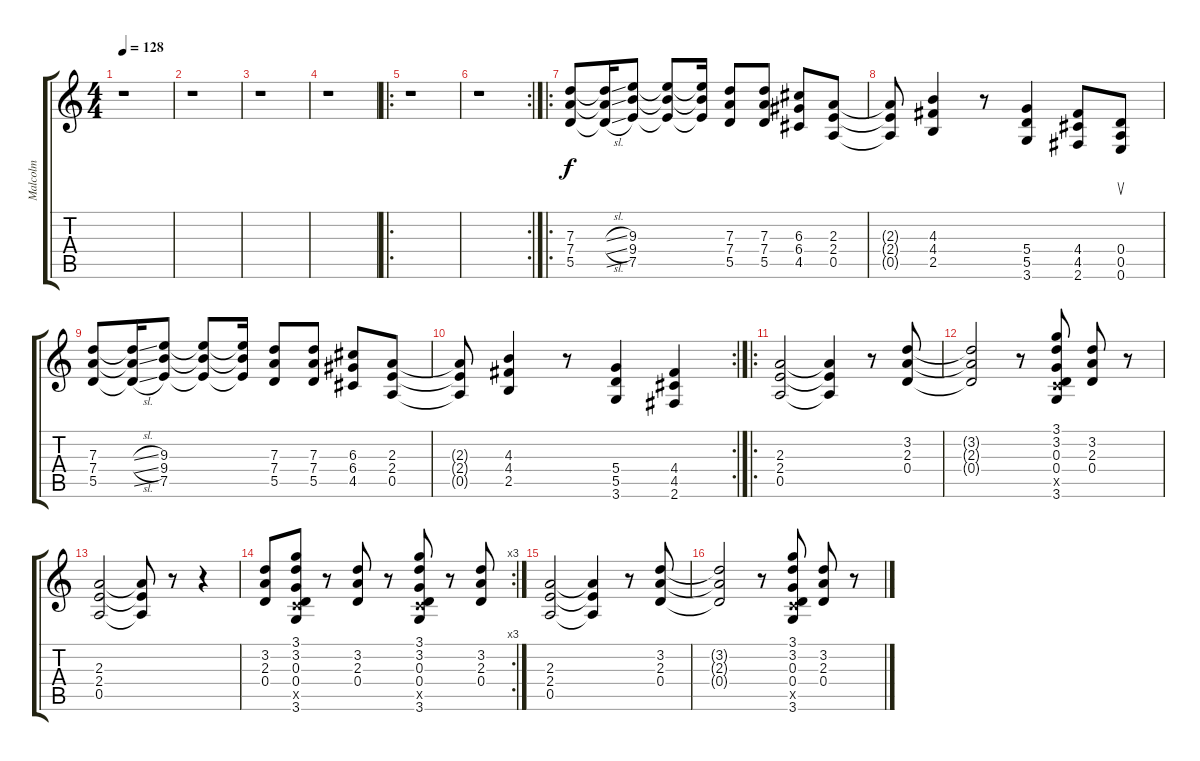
\track ("Malcolm" "Malcolm") {instrument distortionguitar}
\staff {score tabs}
\tuning (E4 B3 G3 D3 A2 E2) {hide}
\ts (4 4)
\tempo 128
\clef g2
\ks c
r.1{dy f instrument distortionguitar} |
r.1 |
r.1 |
r.1 |
\ro
r.1 |
\rc 2
r.1 |
\ro
(7.3 7.4 5.5).8 (7.3{sl t} 7.4{sl t} 5.5{sl t}).16 (9.3 9.4 7.5).8 (9.3{t} 9.4{t} 7.5{t}).8 (9.3{t} 9.4{t} 7.5{t}).16 (7.3 7.4 5.5).8 (7.3 7.4 5.5).8 (6.3 6.4 4.5).8 (2.3 2.4 0.5).8 |
(2.3{t} 2.4{t} 0.5{t}).8 (4.3 4.4 2.5).4 r.8 (5.4 5.5 3.6).4 (4.4 4.5 2.6).8 (0.4 0.5 0.6).8{su} |
(7.3 7.4 5.5).8 (7.3{sl t} 7.4{sl t} 5.5{sl t}).16 (9.3 9.4 7.5).8 (9.3{t} 9.4{t} 7.5{t}).8 (9.3{t} 9.4{t} 7.5{t}).16 (7.3 7.4 5.5).8 (7.3 7.4 5.5).8 (6.3 6.4 4.5).8 (2.3 2.4 0.5).8 |
\rc 2
(2.3{t} 2.4{t} 0.5{t}).8 (4.3 4.4 2.5).4 r.8 (5.4 5.5 3.6).4 (4.4 4.5 2.6).4 |
\ro
(2.3 2.4 0.5).2 (2.3{t} 2.4{t} 0.5{t}).4 r.8 (3.2 2.3 0.4).8 |
(3.2{t} 2.3{t} 0.4{t}).2 r.8 (3.1 3.2 0.3 0.4 3.5{x} 3.6).8 (3.2 2.3 0.4).8 r.8 |
(2.3 2.4 0.5).2 (2.3{t} 2.4{t} 0.5{t}).8 r.8 r.4 |
\rc 3
(3.2 2.3 0.4).8 (3.1 3.2 0.3 0.4 3.5{x} 3.6).8 r.8 (3.2 2.3 0.4).8 r.8 (3.1 3.2 0.3 0.4 3.5{x} 3.6).8 r.8 (3.2 2.3 0.4).8 |
(2.3 2.4 0.5).2 (2.3{t} 2.4{t} 0.5{t}).4 r.8 (3.2 2.3 0.4).8 |
(3.2{t} 2.3{t} 0.4{t}).2 r.8 (3.1 3.2 0.3 0.4 3.5{x} 3.6).8 (3.2 2.3 0.4).8 r.8
